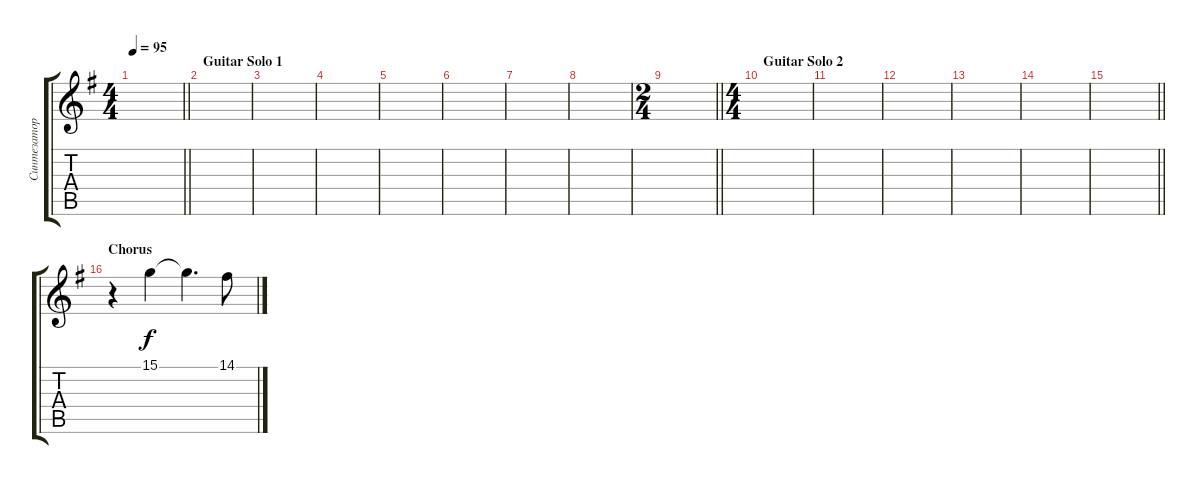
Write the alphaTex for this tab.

\track ("Синтезатор" "Синтезатор") {instrument lead6voice}
\staff {score tabs}
\tuning (E4 B3 G3 D3 A2 E2) {hide}
\ts (4 4)
\tempo 95
\clef g2
\barLineRight lightlight
\ks eminor
|
\section ("" "Guitar Solo 1")
|
|
|
|
|
|
|
\ts (2 4)
\barLineRight lightlight
|
\ts (4 4)
\section ("" "Guitar Solo 2")
|
|
|
|
|
\barLineRight lightlight
|
\section ("" "Chorus")
r.4 15.1.4 15.1{t}.4{d} 14.1.8
